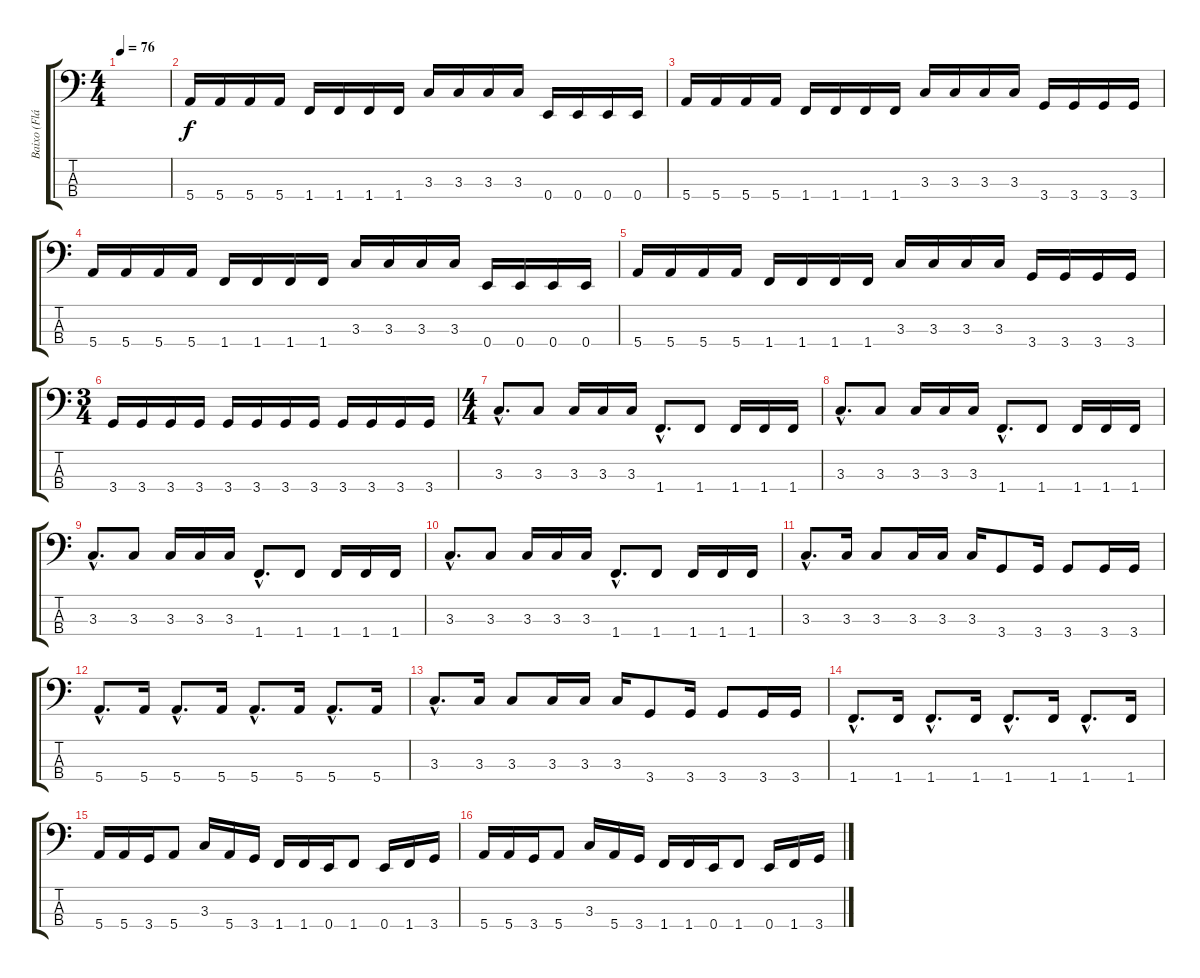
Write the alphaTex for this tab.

\track ("Baixo (Flávio Lemos)" "Baixo (Flá") {instrument electricbassfinger}
\staff {score tabs}
\tuning (G2 D2 A1 E1) {hide}
\ts (4 4)
\tempo 76
\clef f4
\ks c
|
5.4.16 5.4.16 5.4.16 5.4.16 1.4.16 1.4.16 1.4.16 1.4.16 3.3.16 3.3.16 3.3.16 3.3.16 0.4.16 0.4.16 0.4.16 0.4.16 |
5.4.16 5.4.16 5.4.16 5.4.16 1.4.16 1.4.16 1.4.16 1.4.16 3.3.16 3.3.16 3.3.16 3.3.16 3.4.16 3.4.16 3.4.16 3.4.16 |
5.4.16 5.4.16 5.4.16 5.4.16 1.4.16 1.4.16 1.4.16 1.4.16 3.3.16 3.3.16 3.3.16 3.3.16 0.4.16 0.4.16 0.4.16 0.4.16 |
5.4.16 5.4.16 5.4.16 5.4.16 1.4.16 1.4.16 1.4.16 1.4.16 3.3.16 3.3.16 3.3.16 3.3.16 3.4.16 3.4.16 3.4.16 3.4.16 |
\ts (3 4)
3.4.16 3.4.16 3.4.16 3.4.16 3.4.16 3.4.16 3.4.16 3.4.16 3.4.16 3.4.16 3.4.16 3.4.16 |
\ts (4 4)
3.3{hac}.8{d} 3.3.8 3.3.16 3.3.16 3.3.16 1.4{hac}.8{d} 1.4.8 1.4.16 1.4.16 1.4.16 |
3.3{hac}.8{d} 3.3.8 3.3.16 3.3.16 3.3.16 1.4{hac}.8{d} 1.4.8 1.4.16 1.4.16 1.4.16 |
3.3{hac}.8{d} 3.3.8 3.3.16 3.3.16 3.3.16 1.4{hac}.8{d} 1.4.8 1.4.16 1.4.16 1.4.16 |
3.3{hac}.8{d} 3.3.8 3.3.16 3.3.16 3.3.16 1.4{hac}.8{d} 1.4.8 1.4.16 1.4.16 1.4.16 |
3.3{hac}.8{d} 3.3.16 3.3.8 3.3.16 3.3.16 3.3.16 3.4.8 3.4.16 3.4.8 3.4.16 3.4.16 |
5.4{hac}.8{d} 5.4.16 5.4{hac}.8{d} 5.4.16 5.4{hac}.8{d} 5.4.16 5.4{hac}.8{d} 5.4.16 |
3.3{hac}.8{d} 3.3.16 3.3.8 3.3.16 3.3.16 3.3.16 3.4.8 3.4.16 3.4.8 3.4.16 3.4.16 |
1.4{hac}.8{d} 1.4.16 1.4{hac}.8{d} 1.4.16 1.4{hac}.8{d} 1.4.16 1.4{hac}.8{d} 1.4.16 |
5.4.16 5.4.16 3.4.16 5.4.8 3.3.16 5.4.16 3.4.16 1.4.16 1.4.16 0.4.16 1.4.8 0.4.16 1.4.16 3.4.16 |
5.4.16 5.4.16 3.4.16 5.4.8 3.3.16 5.4.16 3.4.16 1.4.16 1.4.16 0.4.16 1.4.8 0.4.16 1.4.16 3.4.16
